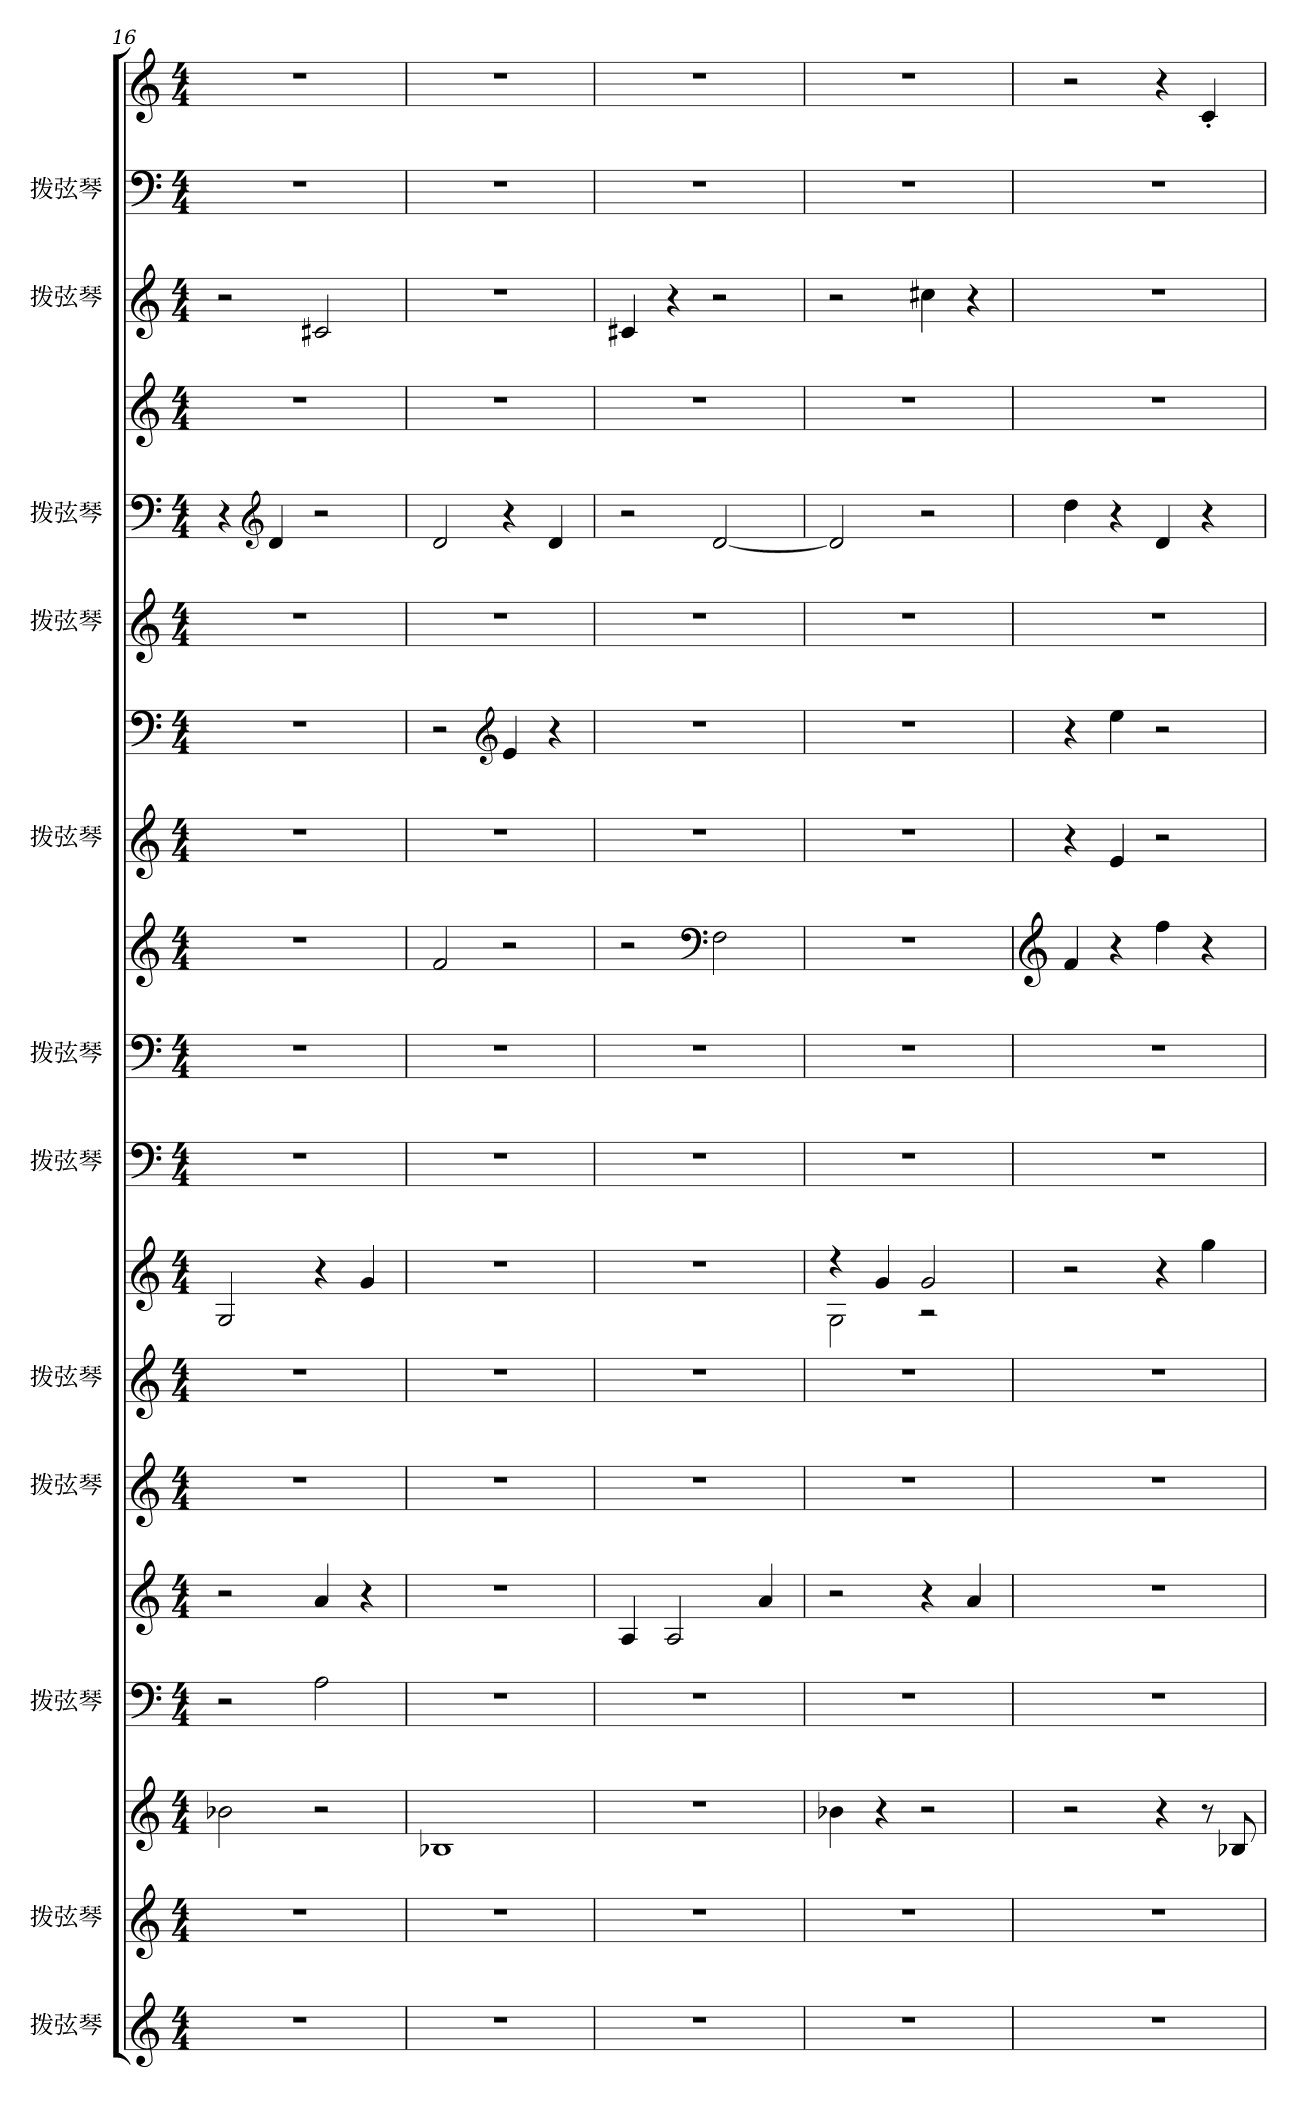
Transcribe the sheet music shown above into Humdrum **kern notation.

**kern	**kern	**kern	**kern	**kern	**kern	**kern	**kern	**kern	**kern	**kern	**kern	**kern	**kern	**kern	**kern	**kern	**kern	**kern
*part12	*part11	*part11	*part10	*part10	*part9	*part8	*part8	*part7	*part6	*part6	*part5	*part5	*part4	*part3	*part3	*part2	*part1	*part1
*staff19	*staff18	*staff17	*staff16	*staff15	*staff14	*staff13	*staff12	*staff11	*staff10	*staff9	*staff8	*staff7	*staff6	*staff5	*staff4	*staff3	*staff2	*staff1
*I"拨弦琴	*I"拨弦琴	*	*I"拨弦琴	*	*I"拨弦琴	*I"拨弦琴	*	*I"拨弦琴	*I"拨弦琴	*	*I"拨弦琴	*	*I"拨弦琴	*I"拨弦琴	*	*I"拨弦琴	*I"拨弦琴	*
*clefG2	*clefG2	*clefG2	*clefF4	*clefG2	*clefG2	*clefG2	*clefG2	*clefF4	*clefF4	*clefG2	*clefG2	*clefF4	*clefG2	*clefF4	*clefG2	*clefG2	*clefF4	*clefG2
*k[]	*k[]	*k[]	*k[]	*k[]	*k[]	*k[]	*k[]	*k[]	*k[]	*k[]	*k[]	*k[]	*k[]	*k[]	*k[]	*k[]	*k[]	*k[]
*M4/4	*M4/4	*M4/4	*M4/4	*M4/4	*M4/4	*M4/4	*M4/4	*M4/4	*M4/4	*M4/4	*M4/4	*M4/4	*M4/4	*M4/4	*M4/4	*M4/4	*M4/4	*M4/4
=16	=16	=16	=16	=16	=16	=16	=16	=16	=16	=16	=16	=16	=16	=16	=16	=16	=16	=16
1r	1r	2b-X\	2r	2r	1r	1r	2G/	1r	1r	1r	1r	1r	1r	4r	1r	2r	1r	1r
*	*	*	*	*	*	*	*	*	*	*	*	*	*	*clefG2	*	*	*	*
.	.	.	.	.	.	.	.	.	.	.	.	.	.	4d/	.	.	.	.
.	.	2r	2A\	4a/	.	.	4r	.	.	.	.	.	.	2r	.	2c#X/	.	.
.	.	.	.	4r	.	.	4g/	.	.	.	.	.	.	.	.	.	.	.
=17	=17	=17	=17	=17	=17	=17	=17	=17	=17	=17	=17	=17	=17	=17	=17	=17	=17	=17
1r	1r	1B-X	1r	1r	1r	1r	1r	1r	1r	2f/	1r	2r	1r	2d/	1r	1r	1r	1r
*	*	*	*	*	*	*	*	*	*	*	*	*clefG2	*	*	*	*	*	*
.	.	.	.	.	.	.	.	.	.	2r	.	4e/	.	4r	.	.	.	.
.	.	.	.	.	.	.	.	.	.	.	.	4r	.	4d/	.	.	.	.
=18	=18	=18	=18	=18	=18	=18	=18	=18	=18	=18	=18	=18	=18	=18	=18	=18	=18	=18
1r	1r	1r	1r	4A/	1r	1r	1r	1r	1r	2r	1r	1r	1r	2r	1r	4c#X/	1r	1r
.	.	.	.	2A/	.	.	.	.	.	.	.	.	.	.	.	4r	.	.
*	*	*	*	*	*	*	*	*	*	*clefF4	*	*	*	*	*	*	*	*
.	.	.	.	.	.	.	.	.	.	2F\	.	.	.	[2d/	.	2r	.	.
.	.	.	.	4a/	.	.	.	.	.	.	.	.	.	.	.	.	.	.
=19	=19	=19	=19	=19	=19	=19	=19	=19	=19	=19	=19	=19	=19	=19	=19	=19	=19	=19
*	*	*	*	*	*	*	*^	*	*	*	*	*	*	*	*	*	*	*
1r	1r	4b-X\	1r	2r	1r	1r	4r	2G\	1r	1r	1r	1r	1r	1r	2d/]	1r	2r	1r	1r
.	.	4r	.	.	.	.	4g/	.	.	.	.	.	.	.	.	.	.	.	.
.	.	2r	.	4r	.	.	2g/	2r	.	.	.	.	.	.	2r	.	4cc#X\	.	.
.	.	.	.	4a/	.	.	.	.	.	.	.	.	.	.	.	.	4r	.	.
*	*	*	*	*	*	*	*v	*v	*	*	*	*	*	*	*	*	*	*	*
=20	=20	=20	=20	=20	=20	=20	=20	=20	=20	=20	=20	=20	=20	=20	=20	=20	=20	=20
*	*	*	*	*	*	*	*	*	*	*clefG2	*	*	*	*	*	*	*	*
1r	1r	2r	1r	1r	1r	1r	2r	1r	1r	4f/	4r	4r	1r	4dd\	1r	1r	1r	2r
.	.	.	.	.	.	.	.	.	.	4r	4e/	4ee\	.	4r	.	.	.	.
.	.	4r	.	.	.	.	4r	.	.	4ff\	2r	2r	.	4d/	.	.	.	4r
.	.	8r	.	.	.	.	4gg\	.	.	4r	.	.	.	4r	.	.	.	4c'/
.	.	8B-X/	.	.	.	.	.	.	.	.	.	.	.	.	.	.	.	.
=	=	=	=	=	=	=	=	=	=	=	=	=	=	=	=	=	=	=
*-	*-	*-	*-	*-	*-	*-	*-	*-	*-	*-	*-	*-	*-	*-	*-	*-	*-	*-
